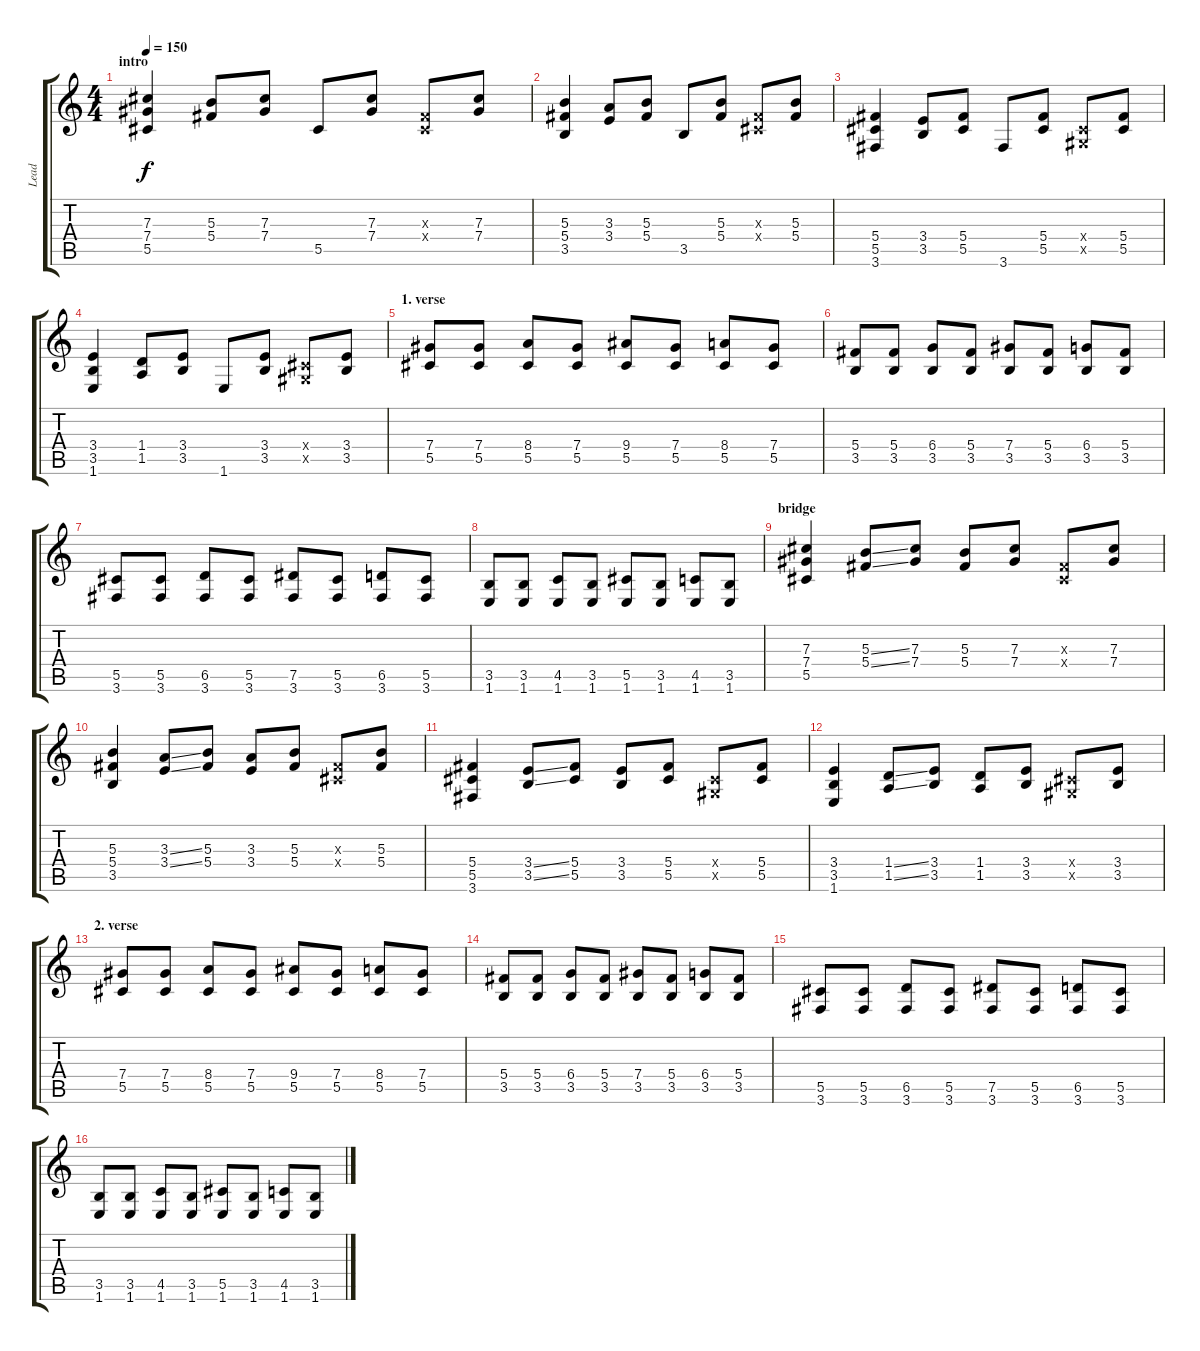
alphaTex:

\track ("Lead" "Lead") {instrument overdrivenguitar}
\staff {score tabs}
\tuning (Eb4 Bb3 Gb3 Db3 Ab2 Eb2) {hide}
\ts (4 4)
\section ("" "intro")
\tempo 150
\clef g2
\ks c
(7.3 7.4 5.5).4{dy f instrument overdrivenguitar} (5.3 5.4).8 (7.3 7.4).8 5.5.8 (7.3 7.4).8 (0.3{x} 0.4{x}).8 (7.3 7.4).8 |
(5.3 5.4 3.5).4 (3.3 3.4).8 (5.3 5.4).8 3.5.8 (5.3 5.4).8 (0.3{x} 0.4{x}).8 (5.3 5.4).8 |
(5.4 5.5 3.6).4 (3.4 3.5).8 (5.4 5.5).8 3.6.8 (5.4 5.5).8 (0.4{x} 0.5{x}).8 (5.4 5.5).8 |
(3.4 3.5 1.6).4 (1.4 1.5).8 (3.4 3.5).8 1.6.8 (3.4 3.5).8 (0.4{x} 0.5{x}).8 (3.4 3.5).8 |
\section ("" "1. verse")
(7.4 5.5).8 (7.4 5.5).8 (8.4 5.5).8 (7.4 5.5).8 (9.4 5.5).8 (7.4 5.5).8 (8.4 5.5).8 (7.4 5.5).8 |
(5.4 3.5).8 (5.4 3.5).8 (6.4 3.5).8 (5.4 3.5).8 (7.4 3.5).8 (5.4 3.5).8 (6.4 3.5).8 (5.4 3.5).8 |
(5.5 3.6).8 (5.5 3.6).8 (6.5 3.6).8 (5.5 3.6).8 (7.5 3.6).8 (5.5 3.6).8 (6.5 3.6).8 (5.5 3.6).8 |
(3.5 1.6).8 (3.5 1.6).8 (4.5 1.6).8 (3.5 1.6).8 (5.5 1.6).8 (3.5 1.6).8 (4.5 1.6).8 (3.5 1.6).8 |
\section ("" "bridge")
(7.3 7.4 5.5).4 (5.3{ss} 5.4{ss}).8 (7.3 7.4).8 (5.3 5.4).8 (7.3 7.4).8 (0.3{x} 0.4{x}).8 (7.3 7.4).8 |
(5.3 5.4 3.5).4 (3.3{ss} 3.4{ss}).8 (5.3 5.4).8 (3.3 3.4).8 (5.3 5.4).8 (0.3{x} 0.4{x}).8 (5.3 5.4).8 |
(5.4 5.5 3.6).4 (3.4{ss} 3.5{ss}).8 (5.4 5.5).8 (3.4 3.5).8 (5.4 5.5).8 (0.4{x} 0.5{x}).8 (5.4 5.5).8 |
(3.4 3.5 1.6).4 (1.4{ss} 1.5{ss}).8 (3.4 3.5).8 (1.4 1.5).8 (3.4 3.5).8 (0.4{x} 0.5{x}).8 (3.4 3.5).8 |
\section ("" "2. verse")
(7.4 5.5).8 (7.4 5.5).8 (8.4 5.5).8 (7.4 5.5).8 (9.4 5.5).8 (7.4 5.5).8 (8.4 5.5).8 (7.4 5.5).8 |
(5.4 3.5).8 (5.4 3.5).8 (6.4 3.5).8 (5.4 3.5).8 (7.4 3.5).8 (5.4 3.5).8 (6.4 3.5).8 (5.4 3.5).8 |
(5.5 3.6).8 (5.5 3.6).8 (6.5 3.6).8 (5.5 3.6).8 (7.5 3.6).8 (5.5 3.6).8 (6.5 3.6).8 (5.5 3.6).8 |
(3.5 1.6).8 (3.5 1.6).8 (4.5 1.6).8 (3.5 1.6).8 (5.5 1.6).8 (3.5 1.6).8 (4.5 1.6).8 (3.5 1.6).8
